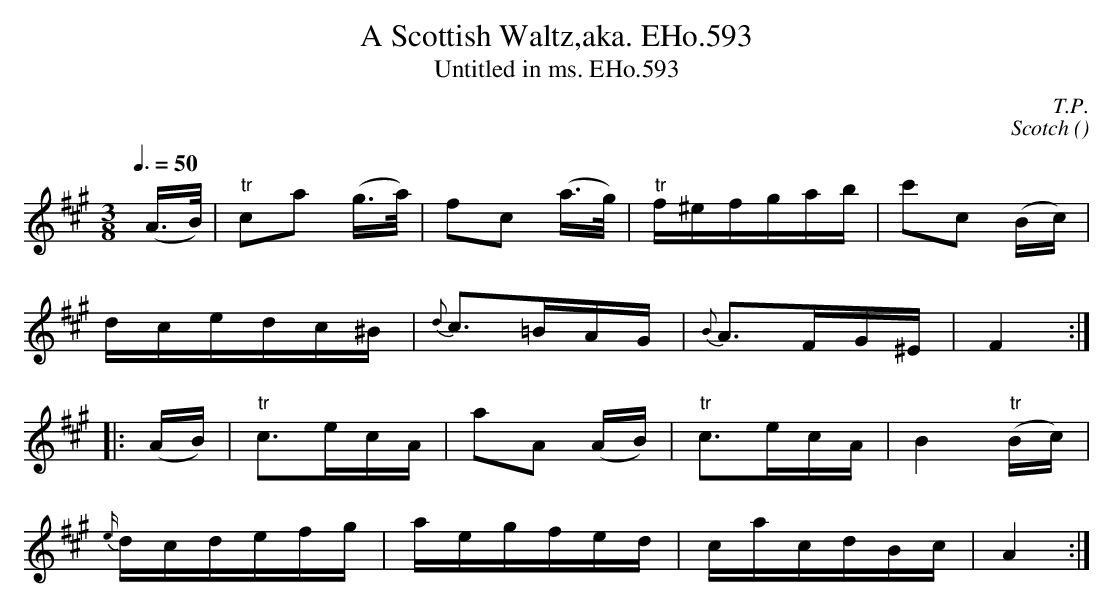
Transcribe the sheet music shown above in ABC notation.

X:1
T:Scottish Waltz,aka. EHo.593, A
T:Untitled in ms. EHo.593
M:3/8
L:1/16
Q:3/8=50
C:T.P.
C:Scotch
O:
K:A
y(A>B) | "tr"c2a2 (g>a) | f2c2 (a>g) | "tr"f^efgab | c'2c2 (Bc) |
dcedc^B | {d}c3=BAG | {B}A3FG^E | F4 :|
|: (AB) | "tr"c3ecA | a2A2 (AB) | "tr"c3ecA | B4("tr"Bc) |
{e/}dcdefg | aegfed | cacdBc | A4 :|
